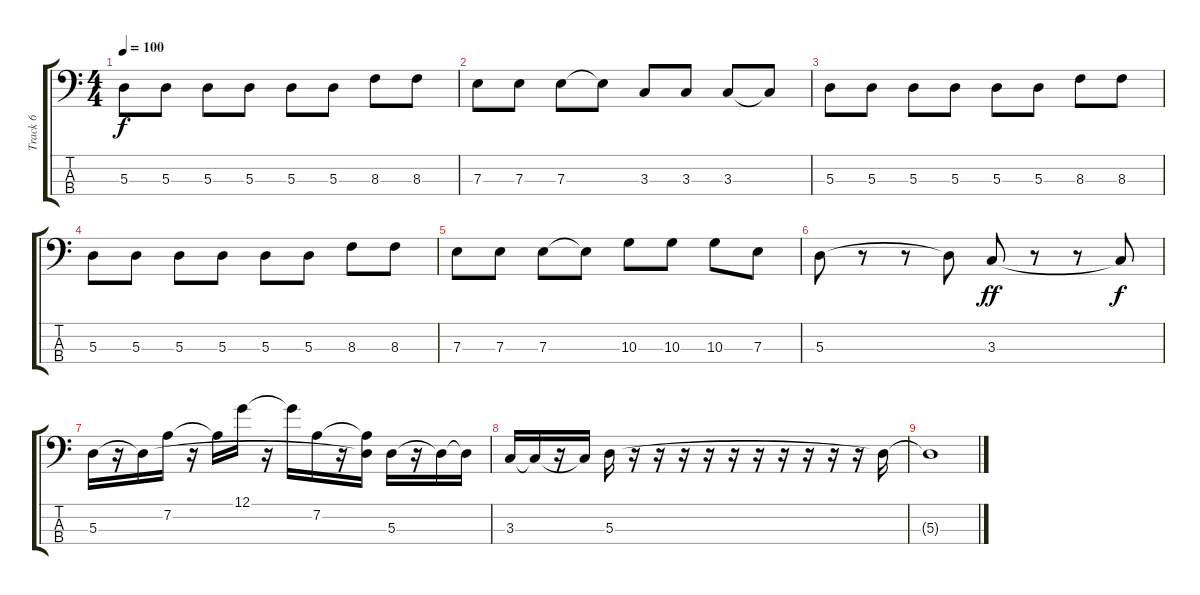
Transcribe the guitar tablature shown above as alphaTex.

\track ("Track 6" "Track 6") {instrument electricbassfinger}
\staff {score tabs}
\tuning (G2 D2 A1 E1) {hide}
\ts (4 4)
\tempo 100
\clef f4
\ks c
5.3.8{dy f} 5.3.8 5.3.8 5.3.8 5.3.8 5.3.8 8.3.8 8.3.8 |
7.3.8 7.3.8 7.3.8 7.3{t}.8 3.3.8 3.3.8 3.3.8 3.3{t}.8 |
5.3.8 5.3.8 5.3.8 5.3.8 5.3.8 5.3.8 8.3.8 8.3.8 |
5.3.8 5.3.8 5.3.8 5.3.8 5.3.8 5.3.8 8.3.8 8.3.8 |
7.3.8 7.3.8 7.3.8 7.3{t}.8 10.3.8 10.3.8 10.3.8 7.3.8 |
5.3.8 r.8 r.8 5.3{t}.8 3.3.8{dy ff} r.8 r.8 3.3{t}.8{dy f} |
5.3.16 r.16 5.3{t}.16 7.2.16 r.16 7.2{t}.16 12.1.16 r.16 12.1{t}.16 7.2.16 r.16 (7.2{t} 5.3{t}).16 5.3.16 r.16 5.3{t}.16 5.3{t}.16 |
3.3.16 3.3{t}.16 r.16 3.3{t}.16 5.3.16 r.16 r.16 r.16 r.16 r.16 r.16 r.16 r.16 r.16 r.16 5.3{t}.16 |
5.3{t}.1
